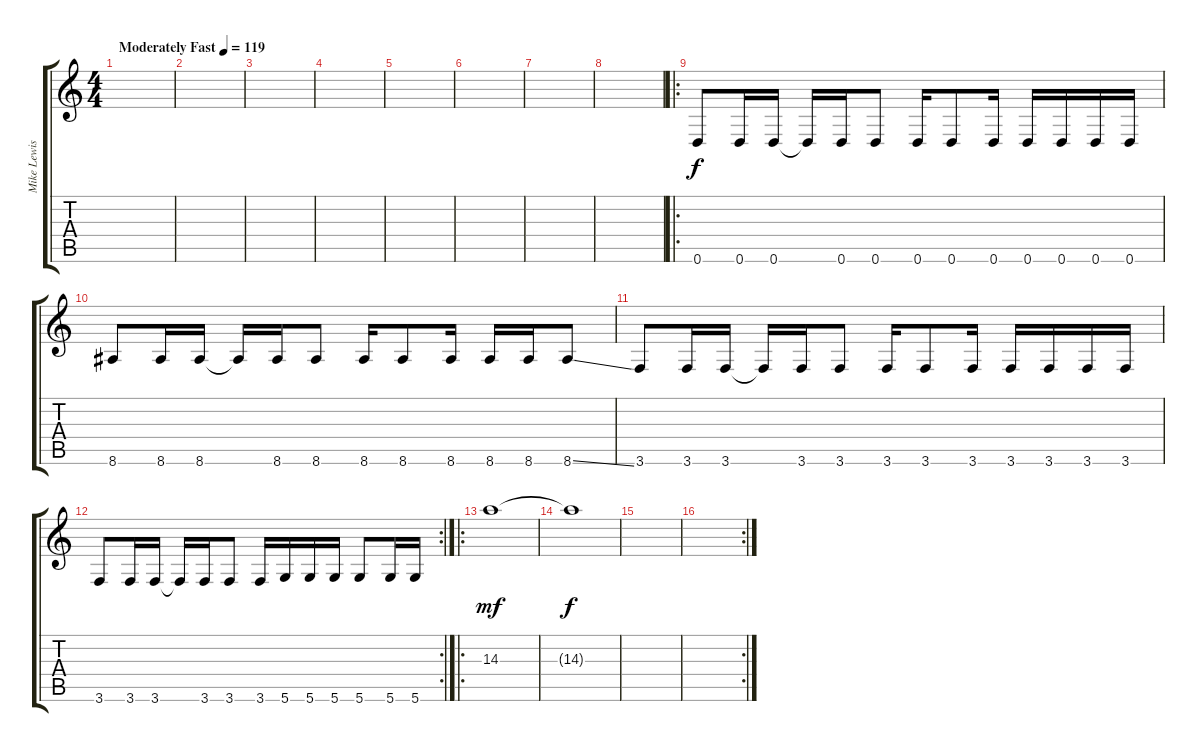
\track ("Mike Lewis" "Mike Lewis") {instrument distortionguitar}
\staff {score tabs}
\tuning (E4 B3 G3 D3 A2 D2) {hide}
\ts (4 4)
\tempo (119 "Moderately Fast")
\clef g2
\ks c
|
|
|
|
|
|
|
|
\ro
0.6.8 0.6.16 0.6.16 0.6{t}.16 0.6.16 0.6.8 0.6.16 0.6.8 0.6.16 0.6.16 0.6.16 0.6.16 0.6.16 |
8.6.8 8.6.16 8.6.16 8.6{t}.16 8.6.16 8.6.8 8.6.16 8.6.8 8.6.16 8.6.16 8.6.16 8.6{ss}.8 |
3.6.8 3.6.16 3.6.16 3.6{t}.16 3.6.16 3.6.8 3.6.16 3.6.8 3.6.16 3.6.16 3.6.16 3.6.16 3.6.16 |
\rc 2
3.6.8 3.6.16 3.6.16 3.6{t}.16 3.6.16 3.6.8 3.6.16 5.6.16 5.6.16 5.6.16 5.6.8 5.6.16 5.6.16 |
\ro
14.3.1{dy mf} |
14.3{t}.1{dy f} |
|
\rc 2
